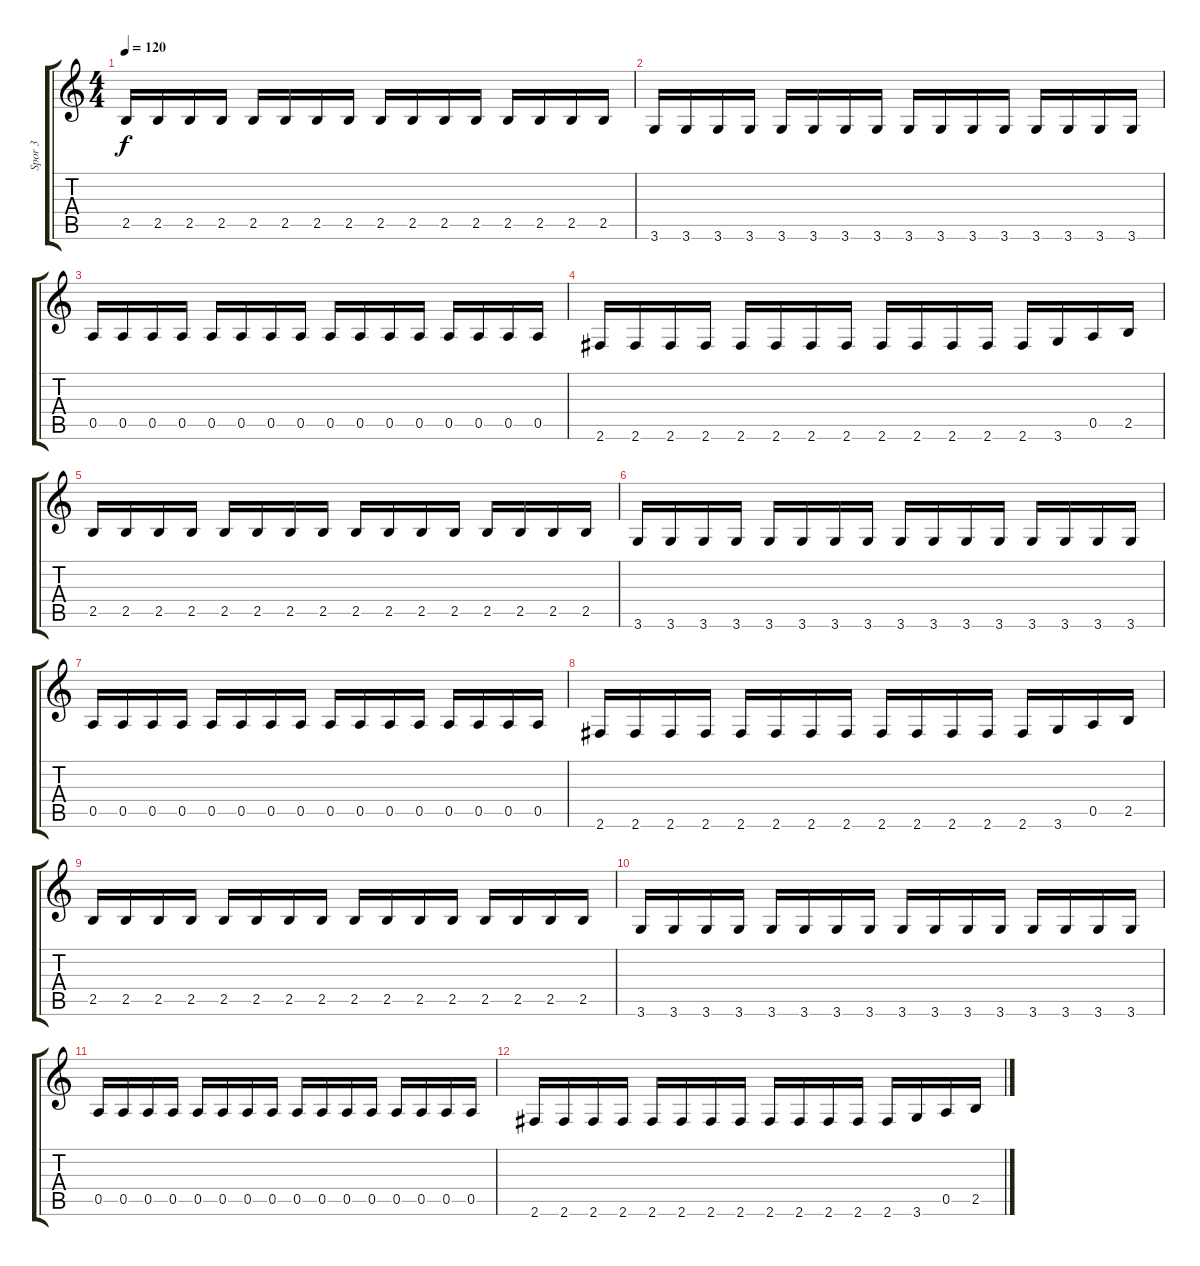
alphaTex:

\track ("Spor 3" "Spor 3") {instrument distortionguitar}
\staff {score tabs}
\tuning (E4 B3 G3 D3 A2 E2) {hide}
\ts (4 4)
\tempo 120
\clef g2
\ks c
2.5.16{dy f} 2.5.16 2.5.16 2.5.16 2.5.16 2.5.16 2.5.16 2.5.16 2.5.16 2.5.16 2.5.16 2.5.16 2.5.16 2.5.16 2.5.16 2.5.16 |
3.6.16 3.6.16 3.6.16 3.6.16 3.6.16 3.6.16 3.6.16 3.6.16 3.6.16 3.6.16 3.6.16 3.6.16 3.6.16 3.6.16 3.6.16 3.6.16 |
0.5.16 0.5.16 0.5.16 0.5.16 0.5.16 0.5.16 0.5.16 0.5.16 0.5.16 0.5.16 0.5.16 0.5.16 0.5.16 0.5.16 0.5.16 0.5.16 |
2.6.16 2.6.16 2.6.16 2.6.16 2.6.16 2.6.16 2.6.16 2.6.16 2.6.16 2.6.16 2.6.16 2.6.16 2.6.16 3.6.16 0.5.16 2.5.16 |
2.5.16 2.5.16 2.5.16 2.5.16 2.5.16 2.5.16 2.5.16 2.5.16 2.5.16 2.5.16 2.5.16 2.5.16 2.5.16 2.5.16 2.5.16 2.5.16 |
3.6.16 3.6.16 3.6.16 3.6.16 3.6.16 3.6.16 3.6.16 3.6.16 3.6.16 3.6.16 3.6.16 3.6.16 3.6.16 3.6.16 3.6.16 3.6.16 |
0.5.16 0.5.16 0.5.16 0.5.16 0.5.16 0.5.16 0.5.16 0.5.16 0.5.16 0.5.16 0.5.16 0.5.16 0.5.16 0.5.16 0.5.16 0.5.16 |
2.6.16 2.6.16 2.6.16 2.6.16 2.6.16 2.6.16 2.6.16 2.6.16 2.6.16 2.6.16 2.6.16 2.6.16 2.6.16 3.6.16 0.5.16 2.5.16 |
2.5.16 2.5.16 2.5.16 2.5.16 2.5.16 2.5.16 2.5.16 2.5.16 2.5.16 2.5.16 2.5.16 2.5.16 2.5.16 2.5.16 2.5.16 2.5.16 |
3.6.16 3.6.16 3.6.16 3.6.16 3.6.16 3.6.16 3.6.16 3.6.16 3.6.16 3.6.16 3.6.16 3.6.16 3.6.16 3.6.16 3.6.16 3.6.16 |
0.5.16 0.5.16 0.5.16 0.5.16 0.5.16 0.5.16 0.5.16 0.5.16 0.5.16 0.5.16 0.5.16 0.5.16 0.5.16 0.5.16 0.5.16 0.5.16 |
2.6.16 2.6.16 2.6.16 2.6.16 2.6.16 2.6.16 2.6.16 2.6.16 2.6.16 2.6.16 2.6.16 2.6.16 2.6.16 3.6.16 0.5.16 2.5.16
